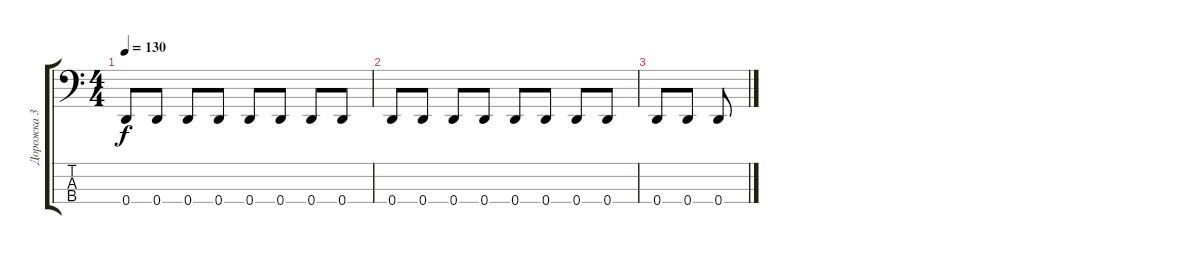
\track ("Дорожка 3" "Дорожка 3") {instrument electricbassfinger}
\staff {score tabs}
\tuning (F2 C2 G1 D1) {hide}
\ts (4 4)
\tempo 130
\clef f4
\ks c
0.4.8{dy f} 0.4.8 0.4.8 0.4.8 0.4.8 0.4.8 0.4.8 0.4.8 |
0.4.8 0.4.8 0.4.8 0.4.8 0.4.8 0.4.8 0.4.8 0.4.8 |
0.4.8 0.4.8 0.4.8
